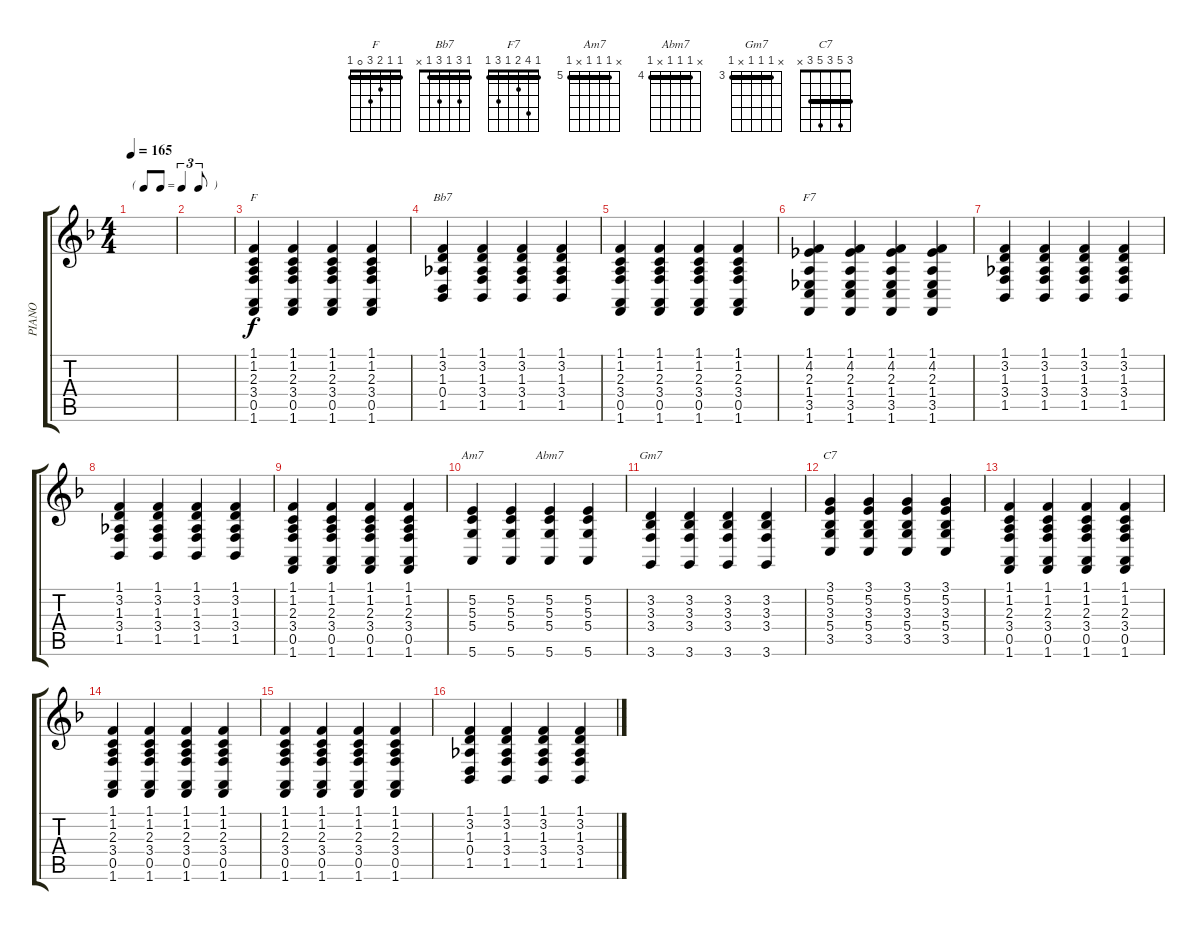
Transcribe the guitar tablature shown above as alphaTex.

\track ("PIANO" "PIANO") {instrument acousticgrandpiano}
\staff {score tabs}
\tuning (E4 B3 G3 D3 A2 E2) {hide}
\chord ("F" 1 1 2 3 0 1) {barre 1}
\chord ("Bb7" 1 3 1 3 1 x) {barre 1}
\chord ("F7" 1 4 2 1 3 1) {barre 1}
\chord ("Am7" x 5 5 5 x 5) {firstfret 5 barre 5}
\chord ("Abm7" x 4 4 4 x 4) {firstfret 4 barre 4}
\chord ("Gm7" x 3 3 3 x 3) {firstfret 3 barre 3}
\chord ("C7" 3 5 3 5 3 x) {barre 3}
\ts (4 4)
\tf triplet8th
\tempo 165
\clef g2
\ks f
|
|
(1.1 1.2 2.3 3.4 0.5 1.6).4{ch "F"} (1.1 1.2 2.3 3.4 0.5 1.6).4 (1.1 1.2 2.3 3.4 0.5 1.6).4 (1.1 1.2 2.3 3.4 0.5 1.6).4 |
(1.1 3.2 1.3 0.4 1.5).4{ch "Bb7"} (1.1 3.2 1.3 3.4 1.5).4 (1.1 3.2 1.3 3.4 1.5).4 (1.1 3.2 1.3 3.4 1.5).4 |
(1.1 1.2 2.3 3.4 0.5 1.6).4 (1.1 1.2 2.3 3.4 0.5 1.6).4 (1.1 1.2 2.3 3.4 0.5 1.6).4 (1.1 1.2 2.3 3.4 0.5 1.6).4 |
(1.1 4.2 2.3 1.4 3.5 1.6).4{ch "F7"} (1.1 4.2 2.3 1.4 3.5 1.6).4 (1.1 4.2 2.3 1.4 3.5 1.6).4 (1.1 4.2 2.3 1.4 3.5 1.6).4 |
(1.1 3.2 1.3 3.4 1.5).4 (1.1 3.2 1.3 3.4 1.5).4 (1.1 3.2 1.3 3.4 1.5).4 (1.1 3.2 1.3 3.4 1.5).4 |
(1.1 3.2 1.3 3.4 1.5).4 (1.1 3.2 1.3 3.4 1.5).4 (1.1 3.2 1.3 3.4 1.5).4 (1.1 3.2 1.3 3.4 1.5).4 |
(1.1 1.2 2.3 3.4 0.5 1.6).4 (1.1 1.2 2.3 3.4 0.5 1.6).4 (1.1 1.2 2.3 3.4 0.5 1.6).4 (1.1 1.2 2.3 3.4 0.5 1.6).4 |
(5.2 5.3 5.4 5.6).4{ch "Am7"} (5.2 5.3 5.4 5.6).4 (5.2 5.3 5.4 5.6).4{ch "Abm7"} (5.2 5.3 5.4 5.6).4 |
(3.2 3.3 3.4 3.6).4{ch "Gm7"} (3.2 3.3 3.4 3.6).4 (3.2 3.3 3.4 3.6).4 (3.2 3.3 3.4 3.6).4 |
(3.1 5.2 3.3 5.4 3.5).4{ch "C7"} (3.1 5.2 3.3 5.4 3.5).4 (3.1 5.2 3.3 5.4 3.5).4 (3.1 5.2 3.3 5.4 3.5).4 |
(1.1 1.2 2.3 3.4 0.5 1.6).4 (1.1 1.2 2.3 3.4 0.5 1.6).4 (1.1 1.2 2.3 3.4 0.5 1.6).4 (1.1 1.2 2.3 3.4 0.5 1.6).4 |
(1.1 1.2 2.3 3.4 0.5 1.6).4 (1.1 1.2 2.3 3.4 0.5 1.6).4 (1.1 1.2 2.3 3.4 0.5 1.6).4 (1.1 1.2 2.3 3.4 0.5 1.6).4 |
(1.1 1.2 2.3 3.4 0.5 1.6).4 (1.1 1.2 2.3 3.4 0.5 1.6).4 (1.1 1.2 2.3 3.4 0.5 1.6).4 (1.1 1.2 2.3 3.4 0.5 1.6).4 |
(1.1 3.2 1.3 0.4 1.5).4 (1.1 3.2 1.3 3.4 1.5).4 (1.1 3.2 1.3 3.4 1.5).4 (1.1 3.2 1.3 3.4 1.5).4
